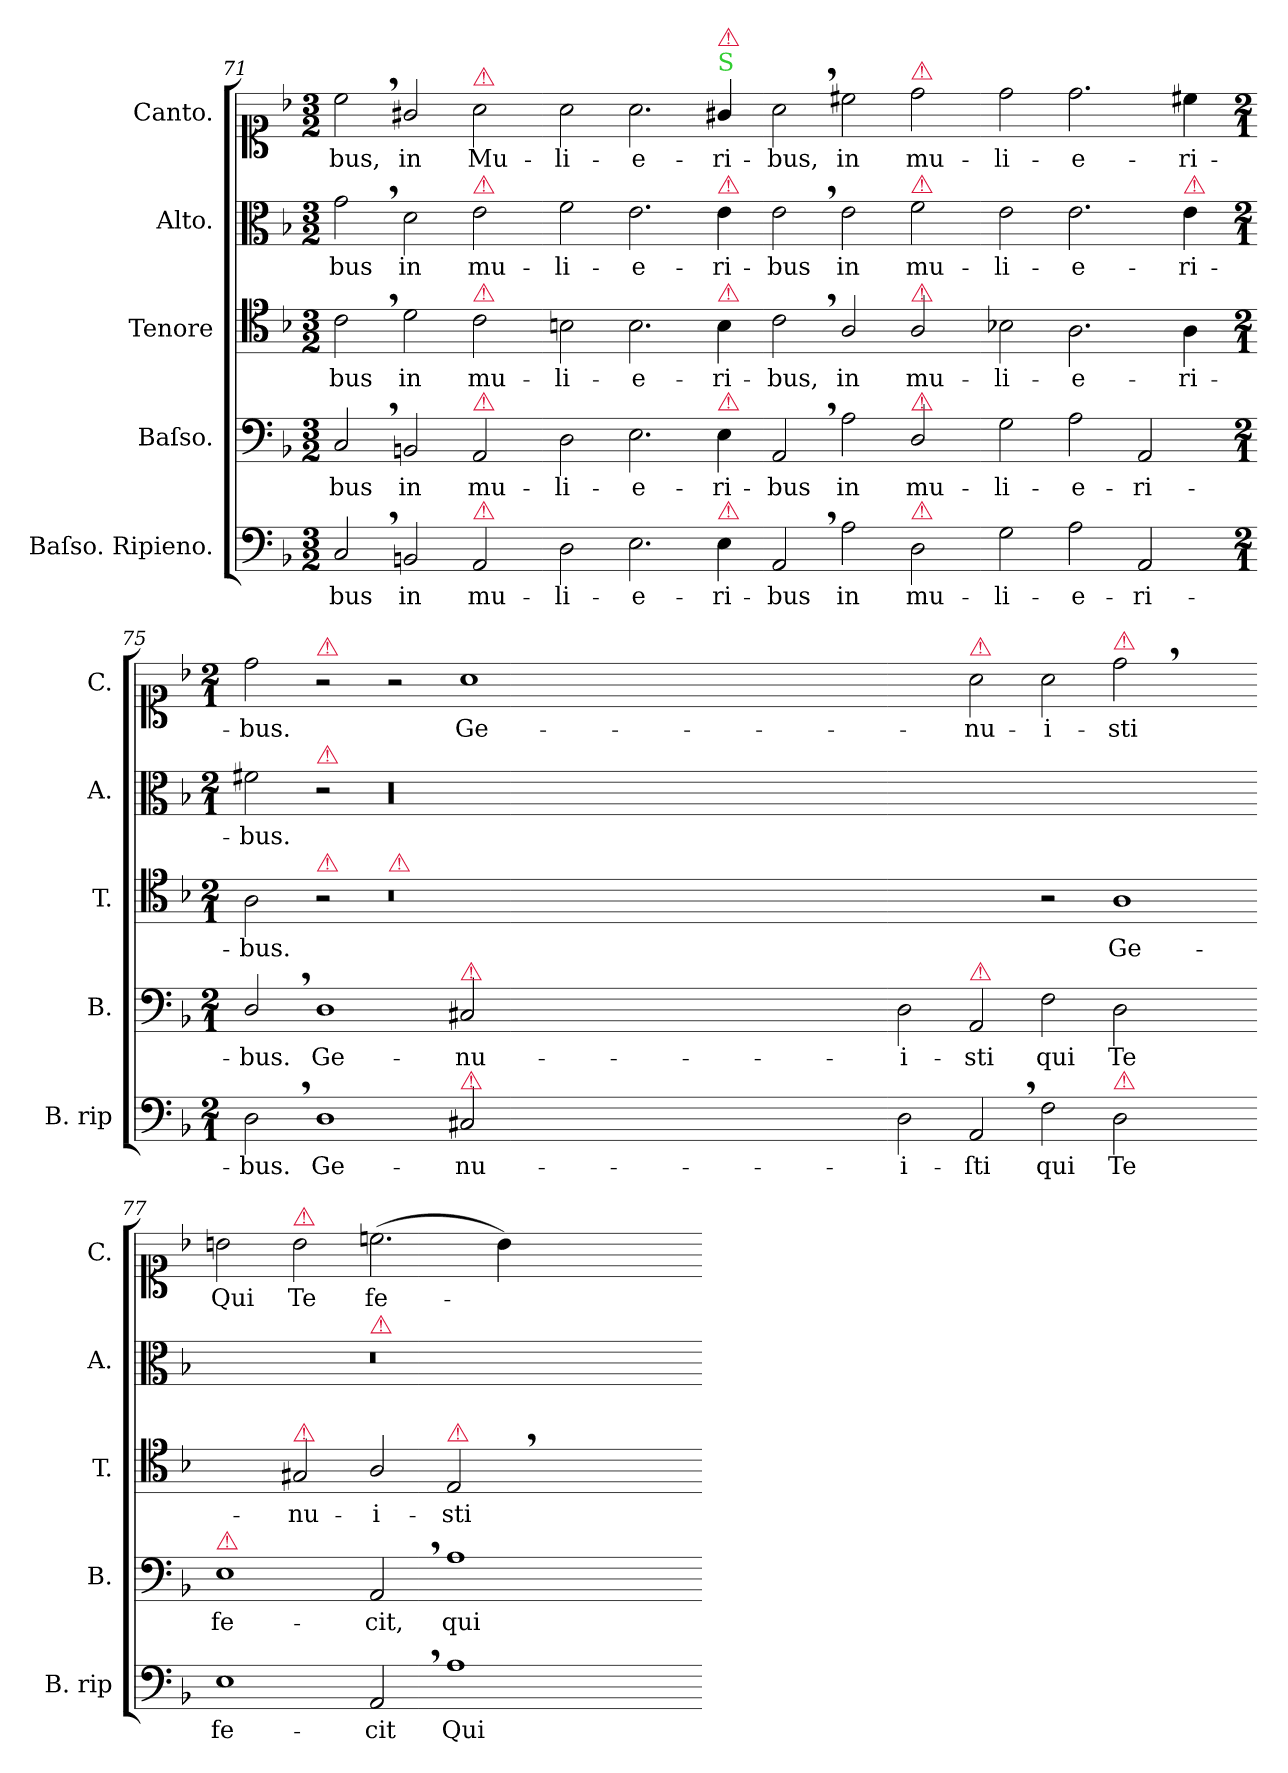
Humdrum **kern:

**kern	**text	**kern	**text	**kern	**text	**kern	**text	**kern	**text
*part5	*part5	*part4	*part4	*part3	*part3	*part2	*part2	*part1	*part1
*staff5	*staff5	*staff4	*staff4	*staff3	*staff3	*staff2	*staff2	*staff1	*staff1
*I"Baſso. Ripieno.	*	*I"Baſso.	*	*I"Tenore	*	*I"Alto.	*	*I"Canto.	*
*I'B. rip	*	*I'B.	*	*I'T.	*	*I'A.	*	*I'C.	*
*clefF4	*	*clefF4	*	*clefC4	*	*clefC3	*	*clefC1	*
*k[b-]	*	*k[b-]	*	*k[b-]	*	*k[b-]	*	*k[b-]	*
*M3/2	*	*M3/2	*	*M3/2	*	*M3/2	*	*M3/2	*
=71	=71	=71	=71	=71	=71	=71	=71	=71	=71
2C,</	-bus	2C,</	-bus	2c,<\	-bus	2g,<\	-bus	2cc,<\	-bus,
2BBn/	in	2BBn/	in	2d\	in	2d\	in	2g#X/	in
!	!	!	!	!	!	!	!	!LO:TX:a:color=crimson:t=⚠	!
!	!	!	!	!	!	!LO:TX:a:color=crimson:t=⚠	!	!	!
!	!	!	!	!LO:TX:a:color=crimson:t=⚠	!	!	!	!	!
!	!	!LO:TX:a:color=crimson:t=⚠	!	!	!	!	!	!	!
!LO:TX:a:color=crimson:t=⚠	!	!	!	!	!	!	!	!	!
2AA/	mu-	2AA/	mu-	2c\	mu-	2e\	mu-	2a\	Mu-
=72-	=72-	=72-	=72-	=72-	=72-	=72-	=72-	=72-	=72-
2D\	-li-	2D\	-li-	2Bn\	-li-	2f\	-li-	2a\	-li-
2.E\	-e-	2.E\	-e-	2.B\	-e-	2.e\	-e-	2.a\	-e-
!	!	!	!	!	!	!	!	!LO:TX:a:color=limegreen:t=S	!
!	!	!	!	!	!	!	!	!LO:TX:a:color=crimson:t=⚠	!
!	!	!	!	!	!	!LO:TX:a:color=crimson:t=⚠	!	!	!
!	!	!	!	!LO:TX:a:color=crimson:t=⚠	!	!	!	!	!
!	!	!LO:TX:a:color=crimson:t=⚠	!	!	!	!	!	!	!
!LO:TX:a:color=crimson:t=⚠	!	!	!	!	!	!	!	!	!
4E\	-ri-	4E\	-ri-	4B\	-ri-	4e\	-ri-	4g#X/	-ri-
=73-	=73-	=73-	=73-	=73-	=73-	=73-	=73-	=73-	=73-
2AA,</	-bus	2AA,</	-bus	2c,<\	-bus,	2e,<\	-bus	2a,<\	-bus,
2A\	in	2A\	in	2A/	in	2e\	in	2cc#X\	in
!	!	!	!	!	!	!	!	!LO:TX:a:color=crimson:t=⚠	!
!	!	!	!	!	!	!LO:TX:a:color=crimson:t=⚠	!	!	!
!	!	!	!	!LO:TX:a:color=crimson:t=⚠	!	!	!	!	!
!	!	!LO:TX:a:color=crimson:t=⚠	!	!	!	!	!	!	!
!LO:TX:a:color=crimson:t=⚠	!	!	!	!	!	!	!	!	!
2D\	mu-	2D/	mu-	2A/	mu-	2f\	mu-	2dd\	mu-
=74-	=74-	=74-	=74-	=74-	=74-	=74-	=74-	=74-	=74-
2G\	-li-	2G\	-li-	2B-X\	-li-	2e\	-li-	2dd\	-li-
2A\	-e-	2A\	-e-	2.A\	-e-	2.e\	-e-	2.dd\	-e-
2AA/	-ri-	2AA/	-ri-	.	.	.	.	.	.
!	!	!	!	!	!	!LO:TX:a:color=crimson:t=⚠	!	!	!
.	.	.	.	4A\	-ri-	4e\	-ri-	4cc#X\	-ri-
=75-	=75-	=75-	=75-	=75-	=75-	=75-	=75-	=75-	=75-
*M2/1	*	*M2/1	*	*M2/1	*	*M2/1	*	*M2/1	*
2D,<\	-bus.	2D,</	-bus.	2A\	-bus.	2f#X\	-bus.	2dd\	-bus.
!	!	!	!	!	!	!	!	!LO:TX:a:color=crimson:t=⚠	!
!	!	!	!	!	!	!LO:TX:a:color=crimson:t=⚠	!	!	!
!	!	!	!	!LO:TX:a:color=crimson:t=⚠	!	!	!	!	!
1D	Ge-	1D	Ge-	2r	.	2r	.	2r	.
!	!	!	!	!LO:TX:a:color=crimson:t=⚠	!	!	!	!	!
.	.	.	.	0r	.	00r	.	2r	.
!	!	!LO:TX:a:color=crimson:t=⚠	!	!	!	!	!	!	!
!LO:TX:a:color=crimson:t=⚠	!	!	!	!	!	!	!	!	!
2C#X/	-nu-	2C#X/	-nu-	.	.	.	.	1a\	Ge-
0.ryy	.	0.ryy	.	.	.	.	.	.	.
.	.	.	.	.	.	.	.	0ryy	.
.	.	.	.	0ryy	.	.	.	.	.
.	.	.	.	.	.	.	.	2ryy	.
=76-	=76-	=76-	=76-	=76-	=76-	=76-	=76-	=76-	=76-
2D\	-i-	2D\	-i-	1ryy	.	0ryy	.	2ryy	.
!	!	!	!	!	!	!	!	!LO:TX:a:color=crimson:t=⚠	!
!	!	!LO:TX:a:color=crimson:t=⚠	!	!	!	!	!	!	!
2AA,</	-ſti	2AA/	-sti	.	.	.	.	2a\	-nu-
2F\	qui	2F\	qui	2r	.	.	.	2a\	-i-
!	!	!	!	!	!	!	!	!LO:TX:a:color=crimson:t=⚠	!
!LO:TX:a:color=crimson:t=⚠	!	!	!	!	!	!	!	!	!
2D\	Te	2D\	Te	1A\	Ge-	.	.	2dd,<\	-sti
2ryy	.	2ryy	.	.	.	2ryy	.	2ryy	.
=77-	=77-	=77-	=77-	=77-	=77-	=77-	=77-	=77-	=77-
!	!	!LO:TX:a:color=crimson:t=⚠	!	!	!	!	!	!	!
1E	fe-	1E	fe-	2ryy	.	1ryy	.	2bn\	Qui
!	!	!	!	!	!	!	!	!LO:TX:a:color=crimson:t=⚠	!
!	!	!	!	!LO:TX:a:color=crimson:t=⚠	!	!	!	!	!
.	.	.	.	2G#X/	-nu-	.	.	2b\	Te
!	!	!	!	!	!	!LO:TX:a:color=crimson:t=⚠	!	!	!
2AA,</	-cit	2AA,</	-cit,	2A/	-i-	0r	.	(2.ccn\	fe-
!	!	!	!	!LO:TX:a:color=crimson:t=⚠	!	!	!	!	!
1A\	Qui	1A\	qui	2E,</	-sti	.	.	.	.
.	.	.	.	.	.	.	.	4b\)	.
.	.	.	.	1ryy	.	.	.	1ryy	.
2ryy	.	2ryy	.	.	.	.	.	.	.
=-	=-	=-	=-	=-	=-	=-	=-	=-	=-
*-	*-	*-	*-	*-	*-	*-	*-	*-	*-
